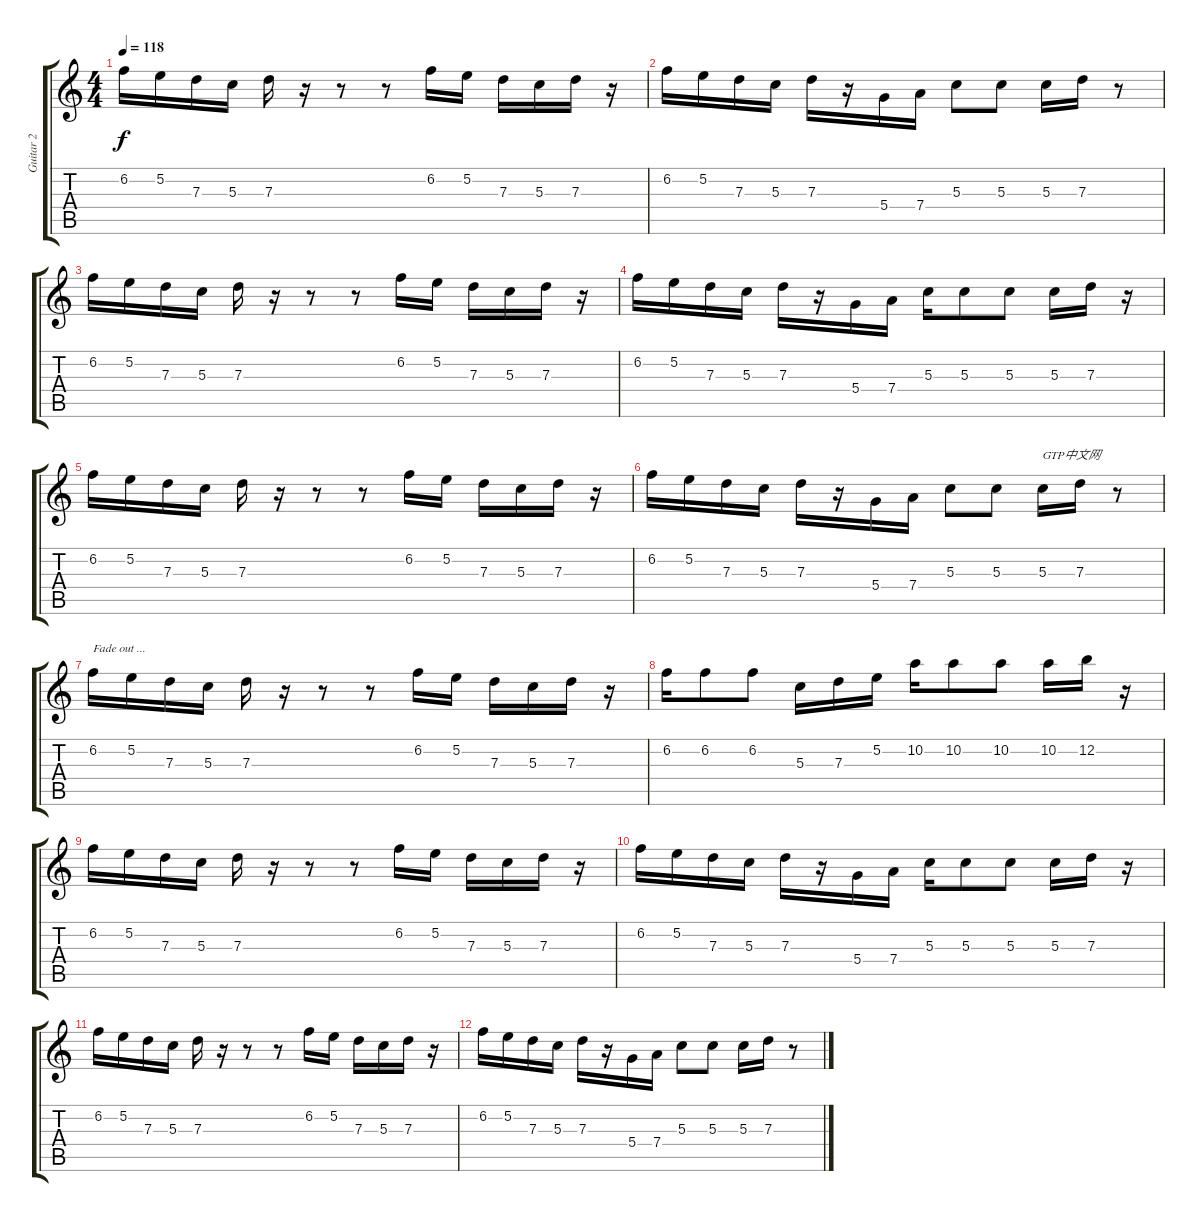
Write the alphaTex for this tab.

\track ("Guitar 2" "Guitar 2") {instrument electricguitarclean}
\staff {score tabs}
\tuning (E4 B3 G3 D3 A2 E2) {hide}
\ts (4 4)
\tempo 118
\clef g2
\ks c
6.2.16{dy f} 5.2.16 7.3.16 5.3.16 7.3.16 r.16 r.8 r.8 6.2.16 5.2.16 7.3.16 5.3.16 7.3.16 r.16 |
6.2.16 5.2.16 7.3.16 5.3.16 7.3.16 r.16 5.4.16 7.4.16 5.3.8 5.3.8 5.3.16 7.3.16 r.8 |
6.2.16 5.2.16 7.3.16 5.3.16 7.3.16 r.16 r.8 r.8 6.2.16 5.2.16 7.3.16 5.3.16 7.3.16 r.16 |
6.2.16 5.2.16 7.3.16 5.3.16 7.3.16 r.16 5.4.16 7.4.16 5.3.16 5.3.8 5.3.8 5.3.16 7.3.16 r.16 |
6.2.16 5.2.16 7.3.16 5.3.16 7.3.16 r.16 r.8 r.8 6.2.16 5.2.16 7.3.16 5.3.16 7.3.16 r.16 |
6.2.16 5.2.16 7.3.16 5.3.16 7.3.16 r.16 5.4.16 7.4.16 5.3.8 5.3.8 5.3.16{txt "GTP中文网"} 7.3.16 r.8 |
6.2.16{txt "Fade out ..."} 5.2.16 7.3.16 5.3.16 7.3.16 r.16 r.8 r.8 6.2.16 5.2.16 7.3.16 5.3.16 7.3.16 r.16 |
6.2.16 6.2.8 6.2.8 5.3.16 7.3.16 5.2.16 10.2.16 10.2.8 10.2.8 10.2.16 12.2.16 r.16 |
6.2.16 5.2.16 7.3.16 5.3.16 7.3.16 r.16 r.8 r.8 6.2.16 5.2.16 7.3.16 5.3.16 7.3.16 r.16 |
6.2.16 5.2.16 7.3.16 5.3.16 7.3.16 r.16 5.4.16 7.4.16 5.3.16 5.3.8 5.3.8 5.3.16 7.3.16 r.16 |
6.2.16 5.2.16 7.3.16 5.3.16 7.3.16 r.16 r.8 r.8 6.2.16 5.2.16 7.3.16 5.3.16 7.3.16 r.16 |
6.2.16 5.2.16 7.3.16 5.3.16 7.3.16 r.16 5.4.16 7.4.16 5.3.8 5.3.8 5.3.16 7.3.16 r.8
